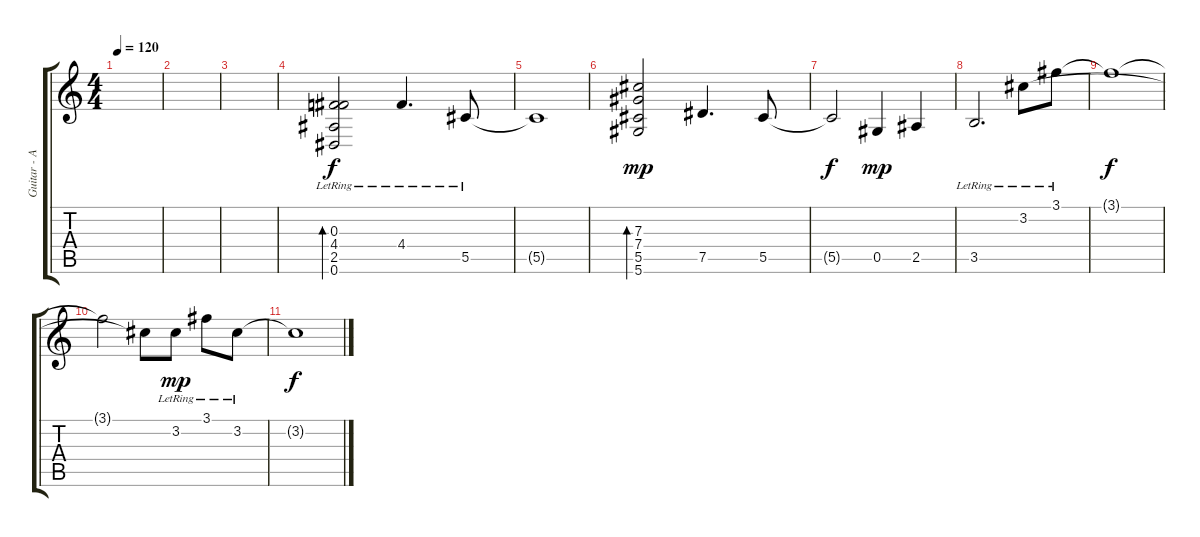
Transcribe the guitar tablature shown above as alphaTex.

\track ("Guitar - Acoustic Dub" "Guitar - A") {instrument acousticguitarsteel}
\staff {score tabs}
\tuning (Eb4 Bb3 Gb3 Db3 Ab2 Eb2) {hide}
\ts (4 4)
\tempo 120
\clef g2
\ks c
|
|
|
(0.3{lr} 4.4{lr} 2.5{lr} 0.6{lr}).2{bd 120} 4.4{lr}.4{d} 5.5{lr}.8 |
5.5{t}.1{dy f} |
(7.3 7.4 5.5 5.6).2{bd 120 dy mp} 7.5.4{d} 5.5.8 |
5.5{t}.2{dy f} 0.5.4{dy mp} 2.5.4 |
3.5{lr}.2{d} 3.2{lr}.8 3.1{lr}.8 |
3.1{t}.1{dy f} |
3.1{t}.2 3.2{t}.8 3.2{lr}.8{dy mp} 3.1{lr}.8 3.2{lr}.8 |
3.2{t}.1{dy f}
